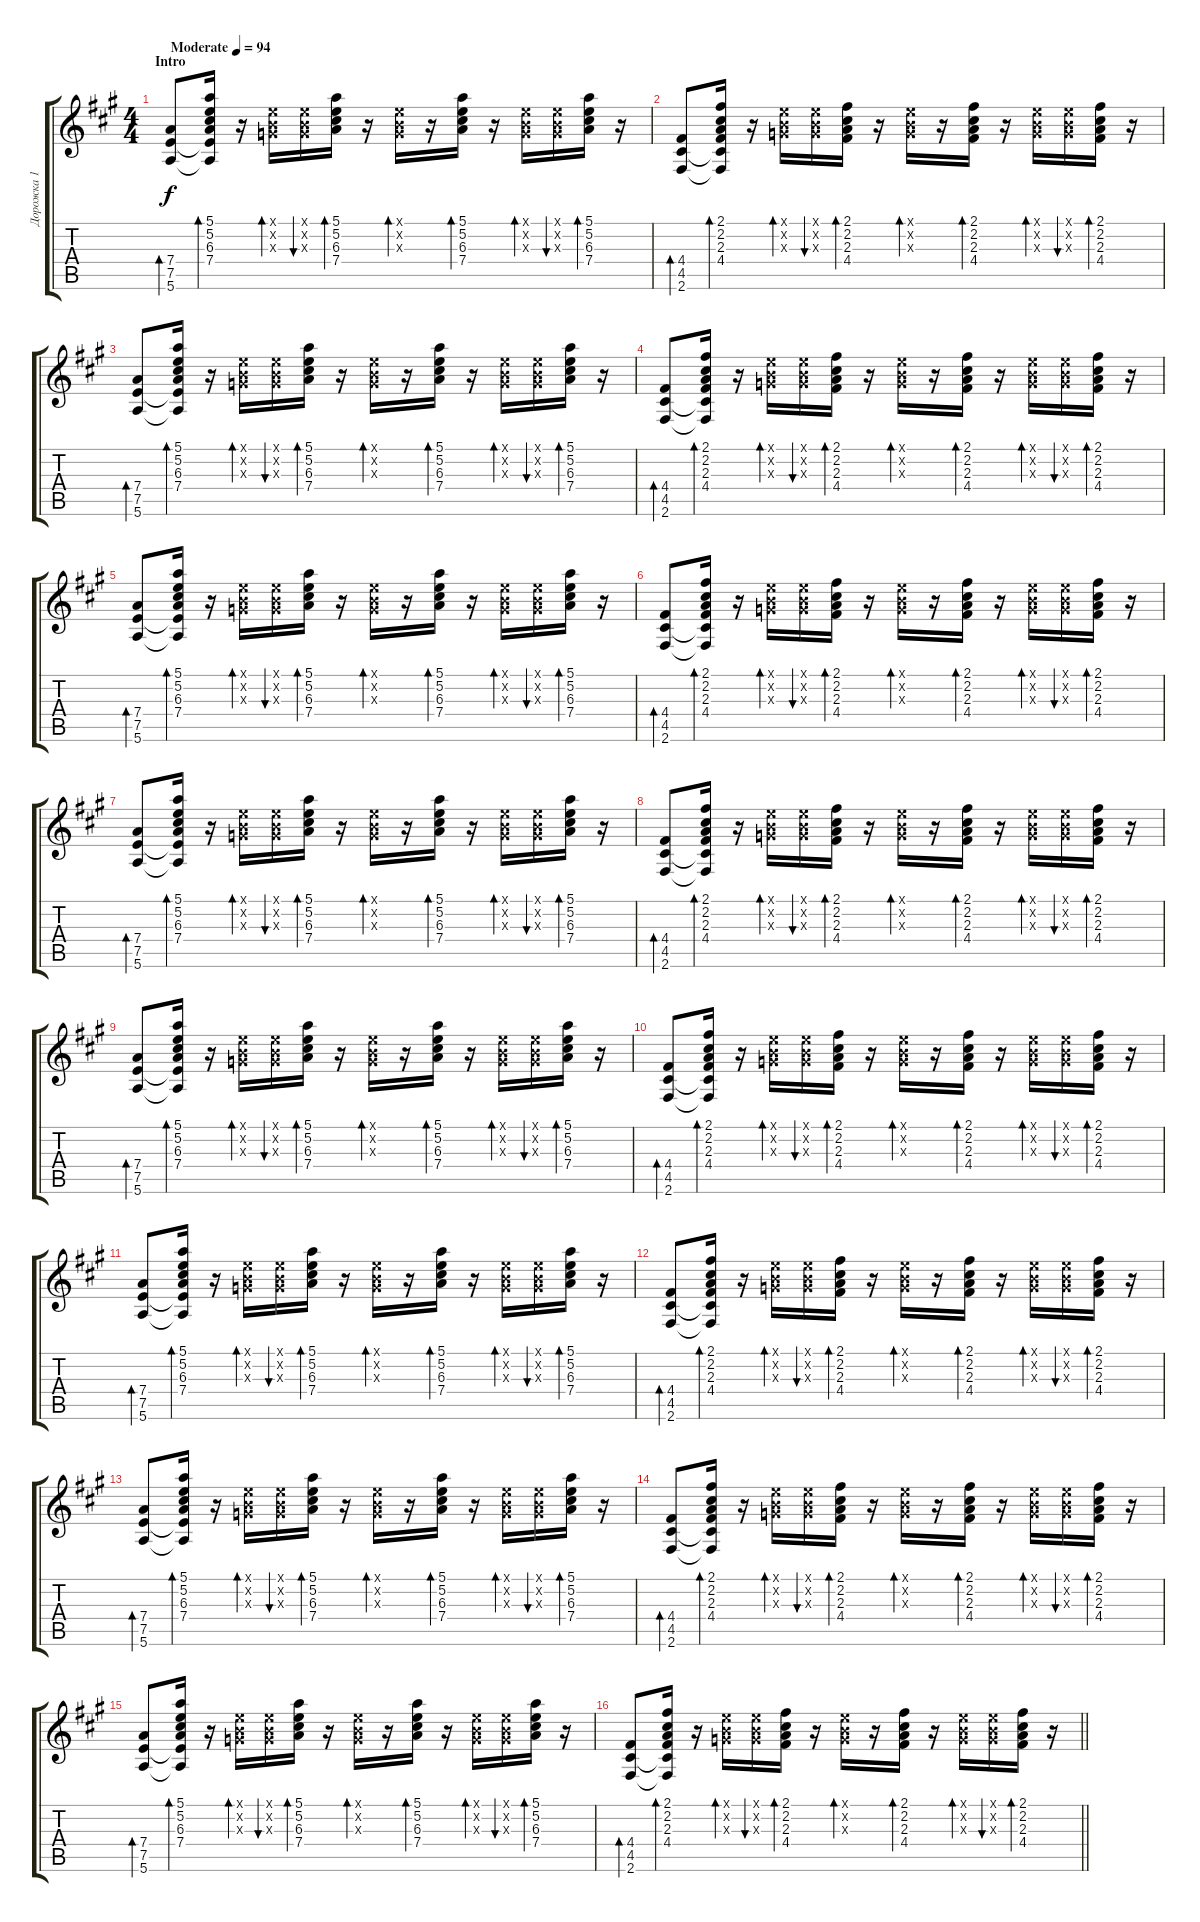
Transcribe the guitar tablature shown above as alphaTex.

\track ("Дорожка 1" "Дорожка 1") {instrument acousticguitarsteel}
\staff {score tabs}
\tuning (E4 B3 G3 D3 A2 E2) {hide}
\ts (4 4)
\section ("" "Intro")
\tempo (94 "Moderate")
\clef g2
\ks a
(7.4 7.5 5.6).8{bd 60 dy f instrument acousticguitarsteel} (5.1 5.2 6.3 7.4 7.5{t} 5.6{t}).16{bd 60} r.16 (0.1{x} 0.2{x} 0.3{x}).16{bd 60} (0.1{x} 0.2{x} 0.3{x}).16{bu 60} (5.1 5.2 6.3 7.4).16{bd 60} r.16 (0.1{x} 0.2{x} 0.3{x}).16{bd 60} r.16 (5.1 5.2 6.3 7.4).16{bd 60} r.16 (0.1{x} 0.2{x} 0.3{x}).16{bd 60} (0.1{x} 0.2{x} 0.3{x}).16{bu 60} (5.1 5.2 6.3 7.4).16{bd 60} r.16 |
(4.4 4.5 2.6).8{bd 60} (2.1 2.2 2.3 4.4 4.5{t} 2.6{t}).16{bd 60} r.16 (0.1{x} 0.2{x} 0.3{x}).16{bd 60} (0.1{x} 0.2{x} 0.3{x}).16{bu 60} (2.1 2.2 2.3 4.4).16{bd 60} r.16 (0.1{x} 0.2{x} 0.3{x}).16{bd 60} r.16 (2.1 2.2 2.3 4.4).16{bd 60} r.16 (0.1{x} 0.2{x} 0.3{x}).16{bd 60} (0.1{x} 0.2{x} 0.3{x}).16{bu 60} (2.1 2.2 2.3 4.4).16{bd 60} r.16 |
(7.4 7.5 5.6).8{bd 60} (5.1 5.2 6.3 7.4 7.5{t} 5.6{t}).16{bd 60} r.16 (0.1{x} 0.2{x} 0.3{x}).16{bd 60} (0.1{x} 0.2{x} 0.3{x}).16{bu 60} (5.1 5.2 6.3 7.4).16{bd 60} r.16 (0.1{x} 0.2{x} 0.3{x}).16{bd 60} r.16 (5.1 5.2 6.3 7.4).16{bd 60} r.16 (0.1{x} 0.2{x} 0.3{x}).16{bd 60} (0.1{x} 0.2{x} 0.3{x}).16{bu 60} (5.1 5.2 6.3 7.4).16{bd 60} r.16 |
(4.4 4.5 2.6).8{bd 60} (2.1 2.2 2.3 4.4 4.5{t} 2.6{t}).16{bd 60} r.16 (0.1{x} 0.2{x} 0.3{x}).16{bd 60} (0.1{x} 0.2{x} 0.3{x}).16{bu 60} (2.1 2.2 2.3 4.4).16{bd 60} r.16 (0.1{x} 0.2{x} 0.3{x}).16{bd 60} r.16 (2.1 2.2 2.3 4.4).16{bd 60} r.16 (0.1{x} 0.2{x} 0.3{x}).16{bd 60} (0.1{x} 0.2{x} 0.3{x}).16{bu 60} (2.1 2.2 2.3 4.4).16{bd 60} r.16 |
(7.4 7.5 5.6).8{bd 60} (5.1 5.2 6.3 7.4 7.5{t} 5.6{t}).16{bd 60} r.16 (0.1{x} 0.2{x} 0.3{x}).16{bd 60} (0.1{x} 0.2{x} 0.3{x}).16{bu 60} (5.1 5.2 6.3 7.4).16{bd 60} r.16 (0.1{x} 0.2{x} 0.3{x}).16{bd 60} r.16 (5.1 5.2 6.3 7.4).16{bd 60} r.16 (0.1{x} 0.2{x} 0.3{x}).16{bd 60} (0.1{x} 0.2{x} 0.3{x}).16{bu 60} (5.1 5.2 6.3 7.4).16{bd 60} r.16 |
(4.4 4.5 2.6).8{bd 60} (2.1 2.2 2.3 4.4 4.5{t} 2.6{t}).16{bd 60} r.16 (0.1{x} 0.2{x} 0.3{x}).16{bd 60} (0.1{x} 0.2{x} 0.3{x}).16{bu 60} (2.1 2.2 2.3 4.4).16{bd 60} r.16 (0.1{x} 0.2{x} 0.3{x}).16{bd 60} r.16 (2.1 2.2 2.3 4.4).16{bd 60} r.16 (0.1{x} 0.2{x} 0.3{x}).16{bd 60} (0.1{x} 0.2{x} 0.3{x}).16{bu 60} (2.1 2.2 2.3 4.4).16{bd 60} r.16 |
(7.4 7.5 5.6).8{bd 60} (5.1 5.2 6.3 7.4 7.5{t} 5.6{t}).16{bd 60} r.16 (0.1{x} 0.2{x} 0.3{x}).16{bd 60} (0.1{x} 0.2{x} 0.3{x}).16{bu 60} (5.1 5.2 6.3 7.4).16{bd 60} r.16 (0.1{x} 0.2{x} 0.3{x}).16{bd 60} r.16 (5.1 5.2 6.3 7.4).16{bd 60} r.16 (0.1{x} 0.2{x} 0.3{x}).16{bd 60} (0.1{x} 0.2{x} 0.3{x}).16{bu 60} (5.1 5.2 6.3 7.4).16{bd 60} r.16 |
(4.4 4.5 2.6).8{bd 60} (2.1 2.2 2.3 4.4 4.5{t} 2.6{t}).16{bd 60} r.16 (0.1{x} 0.2{x} 0.3{x}).16{bd 60} (0.1{x} 0.2{x} 0.3{x}).16{bu 60} (2.1 2.2 2.3 4.4).16{bd 60} r.16 (0.1{x} 0.2{x} 0.3{x}).16{bd 60} r.16 (2.1 2.2 2.3 4.4).16{bd 60} r.16 (0.1{x} 0.2{x} 0.3{x}).16{bd 60} (0.1{x} 0.2{x} 0.3{x}).16{bu 60} (2.1 2.2 2.3 4.4).16{bd 60} r.16 |
(7.4 7.5 5.6).8{bd 60} (5.1 5.2 6.3 7.4 7.5{t} 5.6{t}).16{bd 60} r.16 (0.1{x} 0.2{x} 0.3{x}).16{bd 60} (0.1{x} 0.2{x} 0.3{x}).16{bu 60} (5.1 5.2 6.3 7.4).16{bd 60} r.16 (0.1{x} 0.2{x} 0.3{x}).16{bd 60} r.16 (5.1 5.2 6.3 7.4).16{bd 60} r.16 (0.1{x} 0.2{x} 0.3{x}).16{bd 60} (0.1{x} 0.2{x} 0.3{x}).16{bu 60} (5.1 5.2 6.3 7.4).16{bd 60} r.16 |
(4.4 4.5 2.6).8{bd 60} (2.1 2.2 2.3 4.4 4.5{t} 2.6{t}).16{bd 60} r.16 (0.1{x} 0.2{x} 0.3{x}).16{bd 60} (0.1{x} 0.2{x} 0.3{x}).16{bu 60} (2.1 2.2 2.3 4.4).16{bd 60} r.16 (0.1{x} 0.2{x} 0.3{x}).16{bd 60} r.16 (2.1 2.2 2.3 4.4).16{bd 60} r.16 (0.1{x} 0.2{x} 0.3{x}).16{bd 60} (0.1{x} 0.2{x} 0.3{x}).16{bu 60} (2.1 2.2 2.3 4.4).16{bd 60} r.16 |
(7.4 7.5 5.6).8{bd 60} (5.1 5.2 6.3 7.4 7.5{t} 5.6{t}).16{bd 60} r.16 (0.1{x} 0.2{x} 0.3{x}).16{bd 60} (0.1{x} 0.2{x} 0.3{x}).16{bu 60} (5.1 5.2 6.3 7.4).16{bd 60} r.16 (0.1{x} 0.2{x} 0.3{x}).16{bd 60} r.16 (5.1 5.2 6.3 7.4).16{bd 60} r.16 (0.1{x} 0.2{x} 0.3{x}).16{bd 60} (0.1{x} 0.2{x} 0.3{x}).16{bu 60} (5.1 5.2 6.3 7.4).16{bd 60} r.16 |
(4.4 4.5 2.6).8{bd 60} (2.1 2.2 2.3 4.4 4.5{t} 2.6{t}).16{bd 60} r.16 (0.1{x} 0.2{x} 0.3{x}).16{bd 60} (0.1{x} 0.2{x} 0.3{x}).16{bu 60} (2.1 2.2 2.3 4.4).16{bd 60} r.16 (0.1{x} 0.2{x} 0.3{x}).16{bd 60} r.16 (2.1 2.2 2.3 4.4).16{bd 60} r.16 (0.1{x} 0.2{x} 0.3{x}).16{bd 60} (0.1{x} 0.2{x} 0.3{x}).16{bu 60} (2.1 2.2 2.3 4.4).16{bd 60} r.16 |
(7.4 7.5 5.6).8{bd 60} (5.1 5.2 6.3 7.4 7.5{t} 5.6{t}).16{bd 60} r.16 (0.1{x} 0.2{x} 0.3{x}).16{bd 60} (0.1{x} 0.2{x} 0.3{x}).16{bu 60} (5.1 5.2 6.3 7.4).16{bd 60} r.16 (0.1{x} 0.2{x} 0.3{x}).16{bd 60} r.16 (5.1 5.2 6.3 7.4).16{bd 60} r.16 (0.1{x} 0.2{x} 0.3{x}).16{bd 60} (0.1{x} 0.2{x} 0.3{x}).16{bu 60} (5.1 5.2 6.3 7.4).16{bd 60} r.16 |
(4.4 4.5 2.6).8{bd 60} (2.1 2.2 2.3 4.4 4.5{t} 2.6{t}).16{bd 60} r.16 (0.1{x} 0.2{x} 0.3{x}).16{bd 60} (0.1{x} 0.2{x} 0.3{x}).16{bu 60} (2.1 2.2 2.3 4.4).16{bd 60} r.16 (0.1{x} 0.2{x} 0.3{x}).16{bd 60} r.16 (2.1 2.2 2.3 4.4).16{bd 60} r.16 (0.1{x} 0.2{x} 0.3{x}).16{bd 60} (0.1{x} 0.2{x} 0.3{x}).16{bu 60} (2.1 2.2 2.3 4.4).16{bd 60} r.16 |
(7.4 7.5 5.6).8{bd 60} (5.1 5.2 6.3 7.4 7.5{t} 5.6{t}).16{bd 60} r.16 (0.1{x} 0.2{x} 0.3{x}).16{bd 60} (0.1{x} 0.2{x} 0.3{x}).16{bu 60} (5.1 5.2 6.3 7.4).16{bd 60} r.16 (0.1{x} 0.2{x} 0.3{x}).16{bd 60} r.16 (5.1 5.2 6.3 7.4).16{bd 60} r.16 (0.1{x} 0.2{x} 0.3{x}).16{bd 60} (0.1{x} 0.2{x} 0.3{x}).16{bu 60} (5.1 5.2 6.3 7.4).16{bd 60} r.16 |
\barLineRight lightlight
(4.4 4.5 2.6).8{bd 60} (2.1 2.2 2.3 4.4 4.5{t} 2.6{t}).16{bd 60} r.16 (0.1{x} 0.2{x} 0.3{x}).16{bd 60} (0.1{x} 0.2{x} 0.3{x}).16{bu 60} (2.1 2.2 2.3 4.4).16{bd 60} r.16 (0.1{x} 0.2{x} 0.3{x}).16{bd 60} r.16 (2.1 2.2 2.3 4.4).16{bd 60} r.16 (0.1{x} 0.2{x} 0.3{x}).16{bd 60} (0.1{x} 0.2{x} 0.3{x}).16{bu 60} (2.1 2.2 2.3 4.4).16{bd 60} r.16
